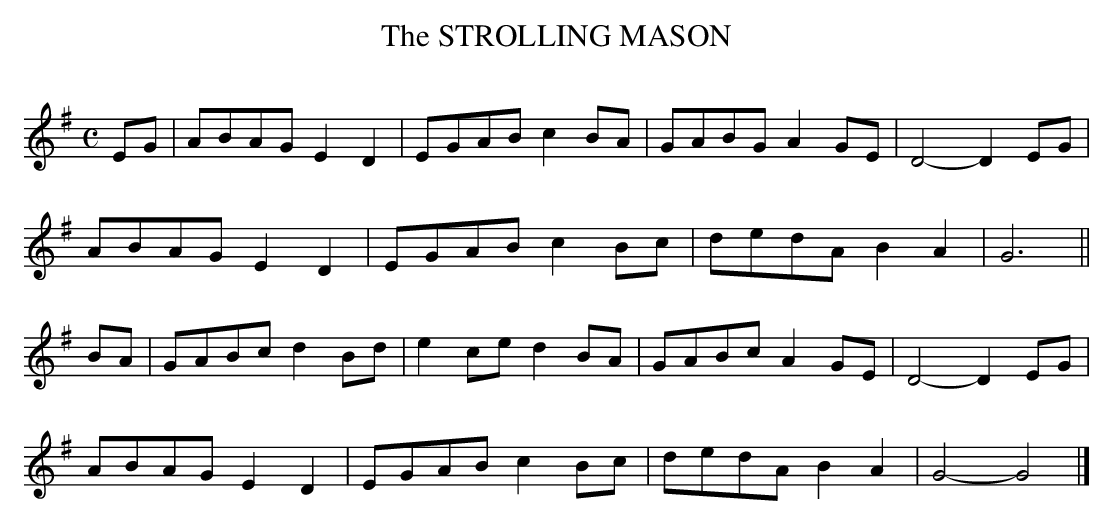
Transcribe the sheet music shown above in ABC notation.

X:1
T:STROLLING MASON, The
Y:"moderate"
Q:100
M:C
L:1/8
K:G
EG|ABAG E2D2|EGAB c2BA|GABG A2GE|D4-D2EG|
ABAG E2D2|EGAB c2Bc|dedA B2A2|G6||
BA|GABc d2Bd|e2ce d2BA|GABc A2GE|D4-D2EG|
ABAG E2D2|EGAB c2Bc|dedA B2A2|G4-G4|]
